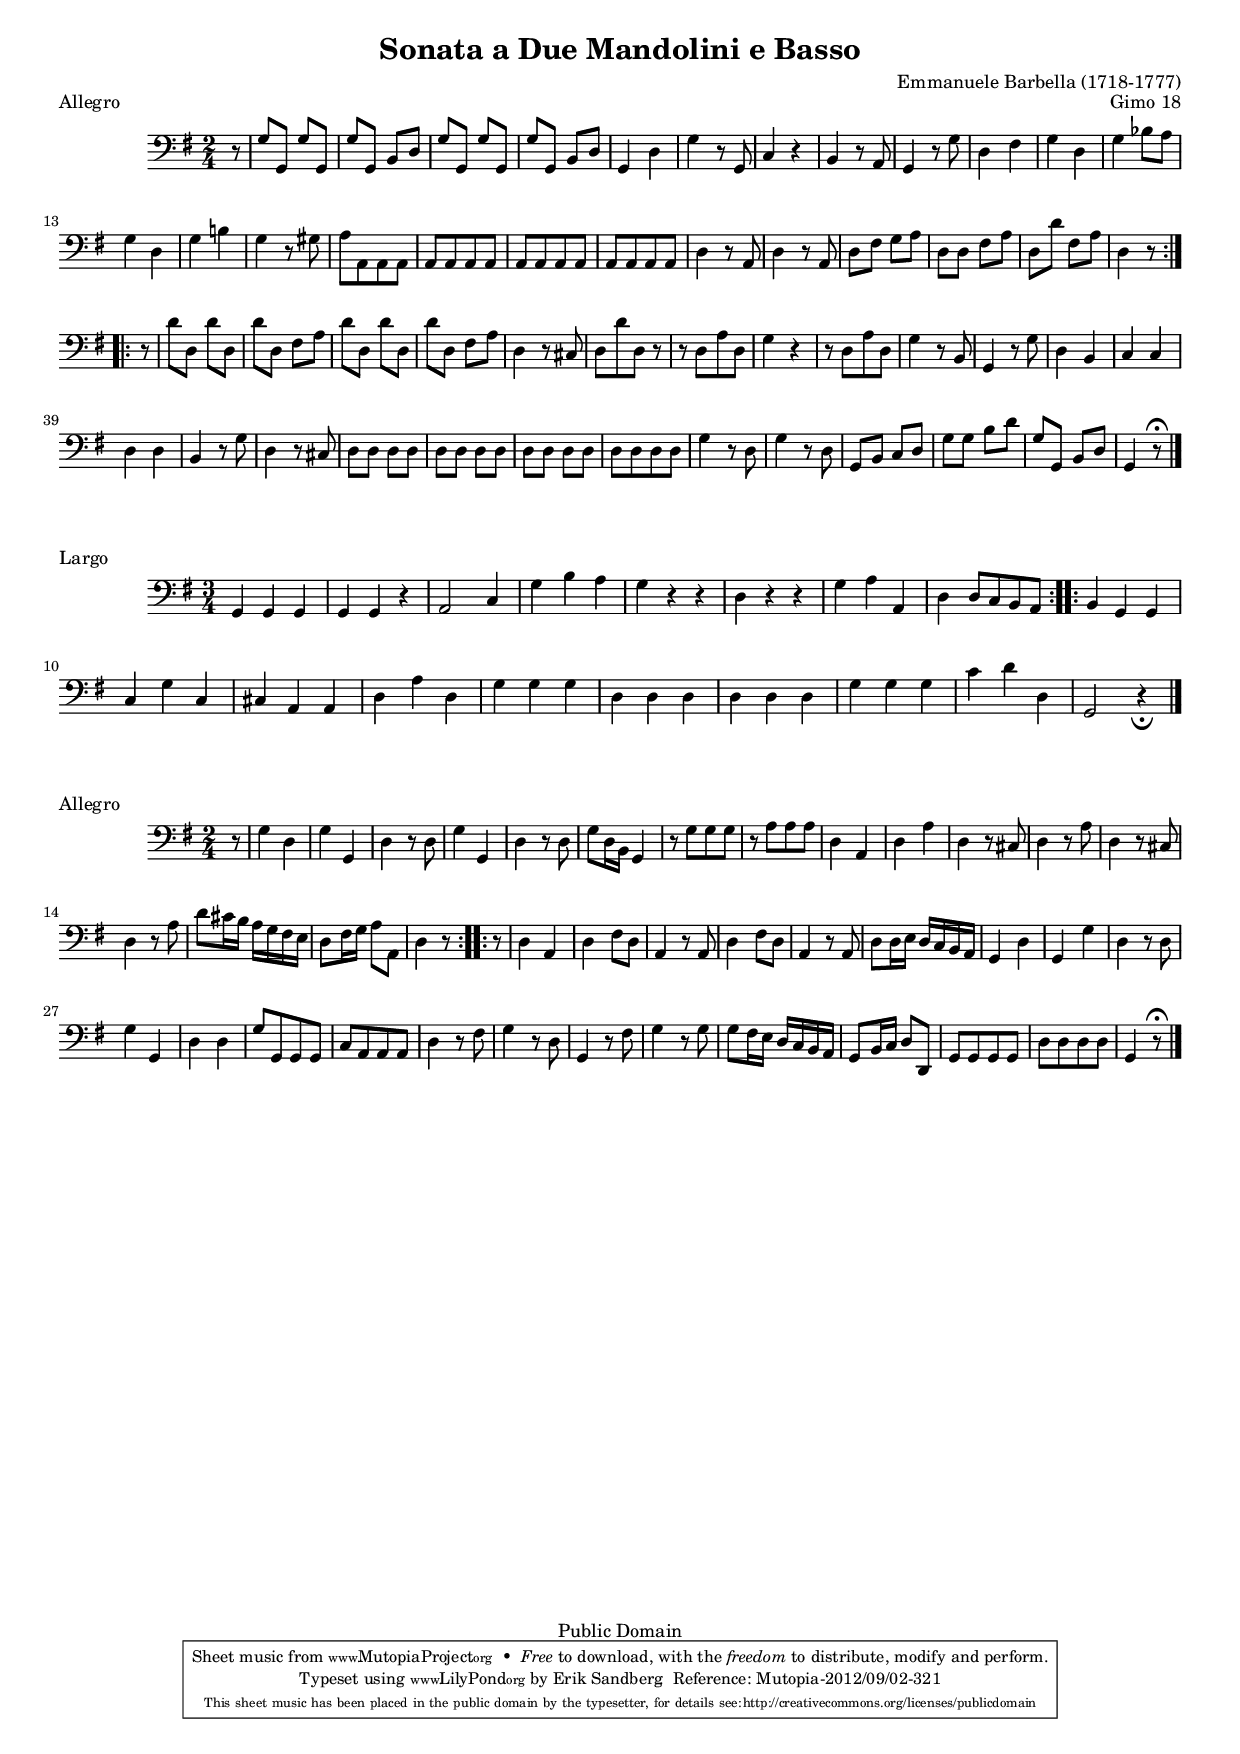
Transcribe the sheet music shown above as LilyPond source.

\version "2.16.0"

Instrument = ""
\version "2.16.0"

\header {
  title ="Sonata a Due Mandolini e Basso"
  composer = "Emmanuele Barbella (1718-1777)"
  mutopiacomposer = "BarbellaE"
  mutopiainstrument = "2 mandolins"
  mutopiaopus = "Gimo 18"
  date = "c.1760"
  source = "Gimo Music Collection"
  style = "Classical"
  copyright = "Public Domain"
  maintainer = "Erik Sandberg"
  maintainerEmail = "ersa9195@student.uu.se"
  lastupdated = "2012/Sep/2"
  instrument = \Instrument

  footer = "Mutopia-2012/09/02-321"
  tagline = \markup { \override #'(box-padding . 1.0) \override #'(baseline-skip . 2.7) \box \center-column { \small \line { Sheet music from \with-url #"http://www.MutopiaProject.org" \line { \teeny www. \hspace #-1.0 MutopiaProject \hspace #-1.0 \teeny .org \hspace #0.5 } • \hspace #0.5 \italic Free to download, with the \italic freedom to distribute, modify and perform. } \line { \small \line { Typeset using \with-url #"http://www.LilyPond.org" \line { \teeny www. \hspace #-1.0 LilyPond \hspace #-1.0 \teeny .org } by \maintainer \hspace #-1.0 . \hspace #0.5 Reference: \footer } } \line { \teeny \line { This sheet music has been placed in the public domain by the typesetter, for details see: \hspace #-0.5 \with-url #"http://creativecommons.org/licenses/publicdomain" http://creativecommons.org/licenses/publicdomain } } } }
}

#(set-global-staff-size 16)

\version "2.16.0"

IBasso =  \relative c' {
  \clef "bass"
  \time 2/4
  \key g\major
  
  %page 2
  \repeat "volta" 2 {
  \partial 8 r8 | g g, g' g, | g' g, b d | g g, g' g, | g' g, b d | g,4 d' |
  %6
  g r8 g, | c4 r | b r8 a | g4 r8 g' | d4 fis | g d | g bes8 a | g4 d | g b! |
  %15 page 3
  g4 r8 gis |  a[ a, a a] |  a[ a a a] |  a[ a a a] |  a[ a a a] | d4 r8 a |
  %21
  d4 r8 a | d fis g a | d, d fis a | d, d' fis, a | d,4 r8
  }

  \repeat "volta" 2 {
  r8 |
  %26
  d' d, d' d, | d' d, fis a |
  %28 page 4
  d d, d' d, | d' d, fis a | d,4 r8 cis |  d[ d' d,] r | r  d[ a' d,] | g4 r |
  %34
  r8  d[ a' d,] | g4 r8 b, | g4 r8 g' | d4 b | c c | d d | b4 r8 g' | d4 r8 cis |
  %42 page 5
  d d d d | d d d d | d d d d |  d[ d d d] | g4 r8 d | g4 r8 d | g,8 b c d |
  %49
  g g b d | g, g, b d | g,4 r8^\fermata \bar "|."
  }
}

\version "2.16.0"

IIBasso =  \relative c {
  \clef "bass"
  \time 3/4
  \key g\major

  %page 6
  \repeat "volta" 2 {
    g4 g g | g g r | a2 c4 | g' b a | g r r |  d r r | g a a, | d d8 c b a |
  }

  \repeat "volta" 2 {
  %9
  b4 g g | c g' c, | cis a a |
  %12 page 7
  d a' d, | g g g | d d d | d d d | g g g | c d d, | g,2 r4_\fermata \bar "|."
  }
}

\version "2.16.0"

IIIBasso =  \relative c' {
  \clef "bass"
  \time 2/4
  \key g\major
  
  \repeat "volta" 2 {
  \partial 8 r8 | g4 d | g g, | d' r8 d |
  %4 page 8
  g4 g, | d' r8 d | g d16 b g4 | r8  g'[ g g] | r  a[ a a] | d,4 a | d a' |
  %11
  d, r8 cis8 | d4 r8 a' | d,4 r8 cis | d4 r8 a' | d cis16 b a g fis e |
  %16 page 9
  d8 fis16 g a8 a, | d4 r8  
  }
  
  \repeat "volta" 2 {
  r8 |
  %18
  d4 a | d fis8 d | a4 r8 a | d4 fis8 d | a4 r8 a | d8 d16 e d c b a |
  %24
  g4 d' | g, g' | d r8 d | g4 g, | d' d |
  %29 page 10
   g8[ g, g g] |  c[ a a a] | d4 r8 fis | g4 r8 d | g,4 r8 fis'8 | g4 r8 g |
  %35
  g fis16 e d c b a | g8 b16 c d8 d, |  g[ g g g] |  d'[ d d d] |
  %39
  g,4 r8^\fermata \bar "|."
  }
}


\score {
  \context Staff = Basso \IBasso

  \header {piece = "Allegro" opus = "Gimo 18"}
  \layout {}
  
  \midi {
    \tempo 4 = 90
    }


}

\score {
  \context Staff = Basso <<\IIBasso>>

  \header {piece = "Largo"}
  \layout {}
  
  \midi {
    \tempo 4 = 90
    }


}

\score {
  \context Staff = Basso <<\IIIBasso>>

  \header {piece = "Allegro"}
  \layout {}
  
  \midi {
    \tempo 4 = 90
    }


}

